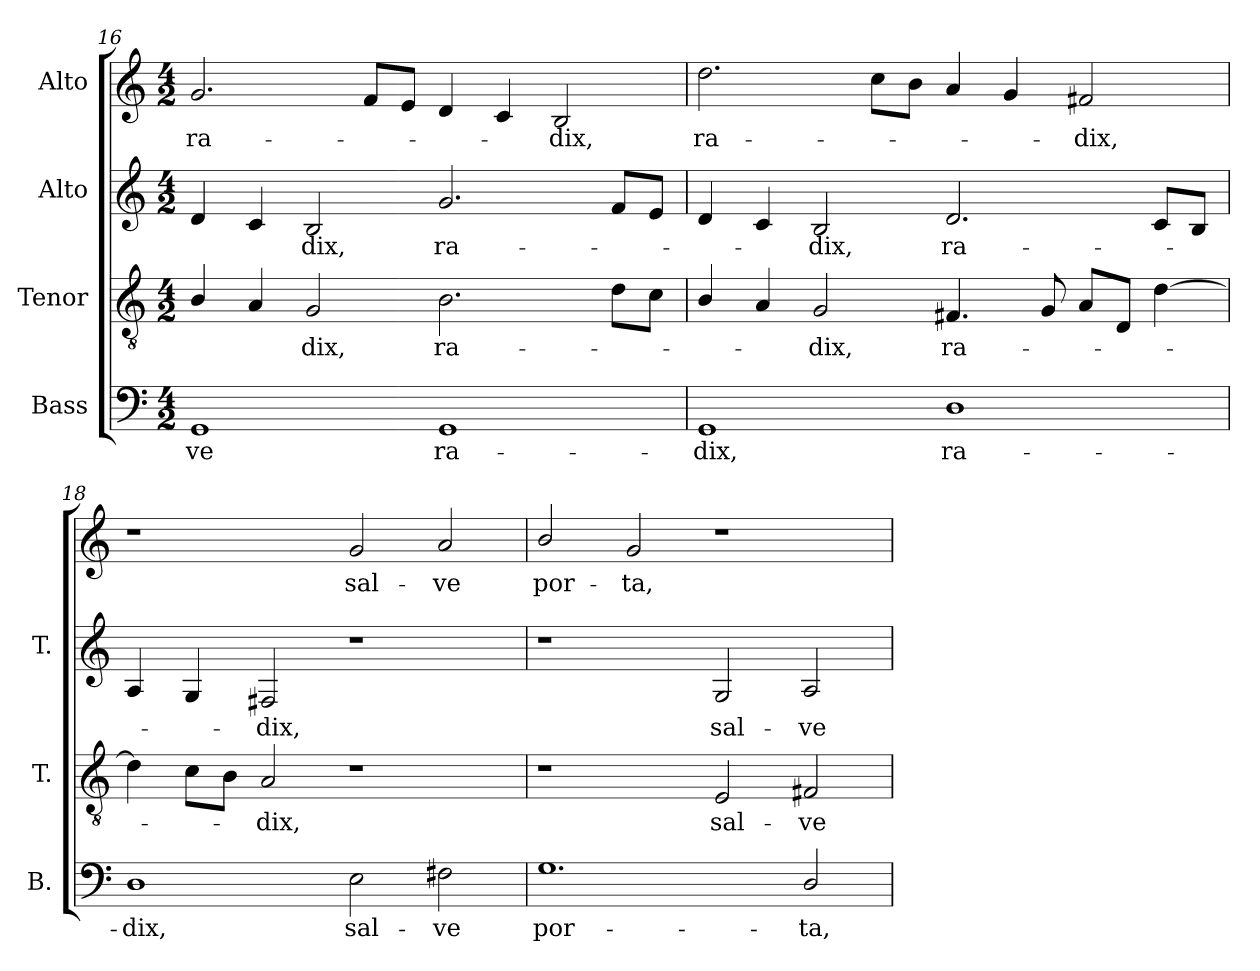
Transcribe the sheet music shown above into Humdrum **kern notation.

**kern	**text	**kern	**text	**kern	**text	**kern	**text
*part4	*part4	*part3	*part3	*part2	*part2	*part1	*part1
*staff4	*staff4	*staff3	*staff3	*staff2	*staff2	*staff1	*staff1
*I"Bass	*	*I"Tenor	*	*I"Alto	*	*I"Alto	*
*I'B.	*	*I'T.	*	*I'T.	*	*	*
!!LO:PB:g=z
*clefF4	*	*clefGv2	*	*clefG2	*	*clefG2	*
*	*	*ITrd7c12	*	*ITrd7c12	*	*	*
*k[]	*	*k[]	*	*k[]	*	*k[]	*
*C:	*	*C:	*	*C:	*	*C:	*
*M4/2	*	*M4/2	*	*M4/2	*	*M4/2	*
=16	=16	=16	=16	=16	=16	=16	=16
!	!LO:LY:b:color=#000000	!	!	!	!	!	!
!	!	!	!	!	!	!	!LO:LY:b:color=#000000
1GGi	-ve	4BBi/	.	4Di/	.	2.gi/	ra-
.	.	4AAi/	.	4Ci/	.	.	.
!	!	!	!LO:LY:b:color=#000000	!	!	!	!
!	!	!	!	!	!LO:LY:b:color=#000000	!	!
.	.	2GGi/	-dix,	2BBi/	-dix,	.	.
.	.	.	.	.	.	8fi/L	.
.	.	.	.	.	.	8ei/J	.
!	!LO:LY:b:color=#000000	!	!	!	!	!	!
!	!	!	!LO:LY:b:color=#000000	!	!	!	!
!	!	!	!	!	!LO:LY:b:color=#000000	!	!
1GGi	ra-	2.BBi\	ra-	2.Gi/	ra-	4di/	.
.	.	.	.	.	.	4ci/	.
!	!	!	!	!	!	!	!LO:LY:b:color=#000000
.	.	.	.	.	.	2Bi/	-dix,
.	.	8Di\L	.	8Fi/L	.	.	.
.	.	8Ci\J	.	8Ei/J	.	.	.
=17	=17	=17	=17	=17	=17	=17	=17
!	!LO:LY:b:color=#000000	!	!	!	!	!	!
!	!	!	!	!	!	!	!LO:LY:b:color=#000000
1GGi	-dix,	4BBi/	.	4Di/	.	2.ddi\	ra-
.	.	4AAi/	.	4Ci/	.	.	.
!	!	!	!LO:LY:b:color=#000000	!	!	!	!
!	!	!	!	!	!LO:LY:b:color=#000000	!	!
.	.	2GGi/	-dix,	2BBi/	-dix,	.	.
.	.	.	.	.	.	8cci\L	.
.	.	.	.	.	.	8bi\J	.
!	!LO:LY:b:color=#000000	!	!	!	!	!	!
!	!	!	!LO:LY:b:color=#000000	!	!	!	!
!	!	!	!	!	!LO:LY:b:color=#000000	!	!
1Di	ra-	4.FF#Xi/	ra-	2.Di/	ra-	4ai/	.
.	.	.	.	.	.	4gi/	.
.	.	8GGi/	.	.	.	.	.
!	!	!	!	!	!	!	!LO:LY:b:color=#000000
.	.	8AAi/L	.	.	.	2f#Xi/	-dix,
.	.	8DDi/J	.	.	.	.	.
.	.	[4Di\	.	8Ci/L	.	.	.
.	.	.	.	8BBi/J	.	.	.
=18	=18	=18	=18	=18	=18	=18	=18
!	!LO:LY:b:color=#000000	!	!	!	!	!	!
1Di	-dix,	4Di\]	.	4AAi/	.	1r	.
.	.	8Ci\L	.	4GGi/	.	.	.
.	.	8BBi\J	.	.	.	.	.
!	!	!	!LO:LY:b:color=#000000	!	!	!	!
!	!	!	!	!	!LO:LY:b:color=#000000	!	!
.	.	2AAi/	-dix,	2FF#Xi/	-dix,	.	.
!	!LO:LY:b:color=#000000	!	!	!	!	!	!
!	!	!	!	!	!	!	!LO:LY:b:color=#000000
2Ei\	sal-	1r	.	1r	.	2gi/	sal-
!	!LO:LY:b:color=#000000	!	!	!	!	!	!
!	!	!	!	!	!	!	!LO:LY:b:color=#000000
2F#Xi\	-ve	.	.	.	.	2ai/	-ve
=19	=19	=19	=19	=19	=19	=19	=19
!	!LO:LY:b:color=#000000	!	!	!	!	!	!
!	!	!	!	!	!	!	!LO:LY:b:color=#000000
1.Gi	por-	1r	.	1r	.	2bi/	por-
!	!	!	!	!	!	!	!LO:LY:b:color=#000000
.	.	.	.	.	.	2gi/	-ta,
!	!	!	!LO:LY:b:color=#000000	!	!	!	!
!	!	!	!	!	!LO:LY:b:color=#000000	!	!
.	.	2EEi/	sal-	2GGi/	sal-	1r	.
!	!LO:LY:b:color=#000000	!	!	!	!	!	!
!	!	!	!LO:LY:b:color=#000000	!	!	!	!
!	!	!	!	!	!LO:LY:b:color=#000000	!	!
2Di/	-ta,	2FF#Xi/	-ve	2AAi/	-ve	.	.
=	=	=	=	=	=	=	=
*-	*-	*-	*-	*-	*-	*-	*-
